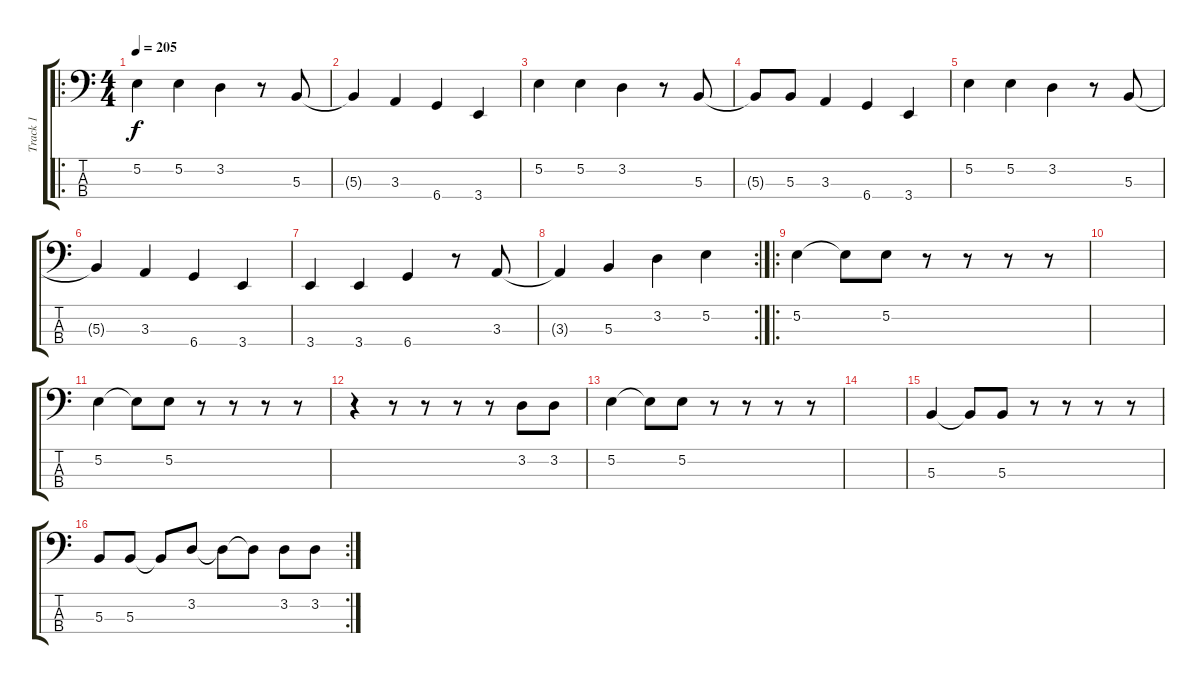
\track ("Track 1" "Track 1") {instrument slapbass1}
\staff {score tabs}
\tuning (E2 B1 Gb1 Db1) {hide}
\ro
\ts (4 4)
\tempo 205
\clef f4
\ks c
5.2.4{dy f} 5.2.4 3.2.4 r.8 5.3.8 |
5.3{t}.4 3.3.4 6.4.4 3.4.4 |
5.2.4 5.2.4 3.2.4 r.8 5.3.8 |
5.3{t}.8 5.3.8 3.3.4 6.4.4 3.4.4 |
5.2.4 5.2.4 3.2.4 r.8 5.3.8 |
5.3{t}.4 3.3.4 6.4.4 3.4.4 |
3.4.4 3.4.4 6.4.4 r.8 3.3.8 |
\rc 2
3.3{t}.4 5.3.4 3.2.4 5.2.4 |
\ro
5.2.4 5.2{t}.8 5.2.8 r.8 r.8 r.8 r.8 |
|
5.2.4 5.2{t}.8 5.2.8 r.8 r.8 r.8 r.8 |
r.4 r.8 r.8 r.8 r.8 3.2.8 3.2.8 |
5.2.4 5.2{t}.8 5.2.8 r.8 r.8 r.8 r.8 |
|
5.3.4 5.3{t}.8 5.3.8 r.8 r.8 r.8 r.8 |
\rc 2
5.3.8 5.3.8 5.3{t}.8 3.2.8 3.2{t}.8 3.2{t}.8 3.2.8 3.2.8
